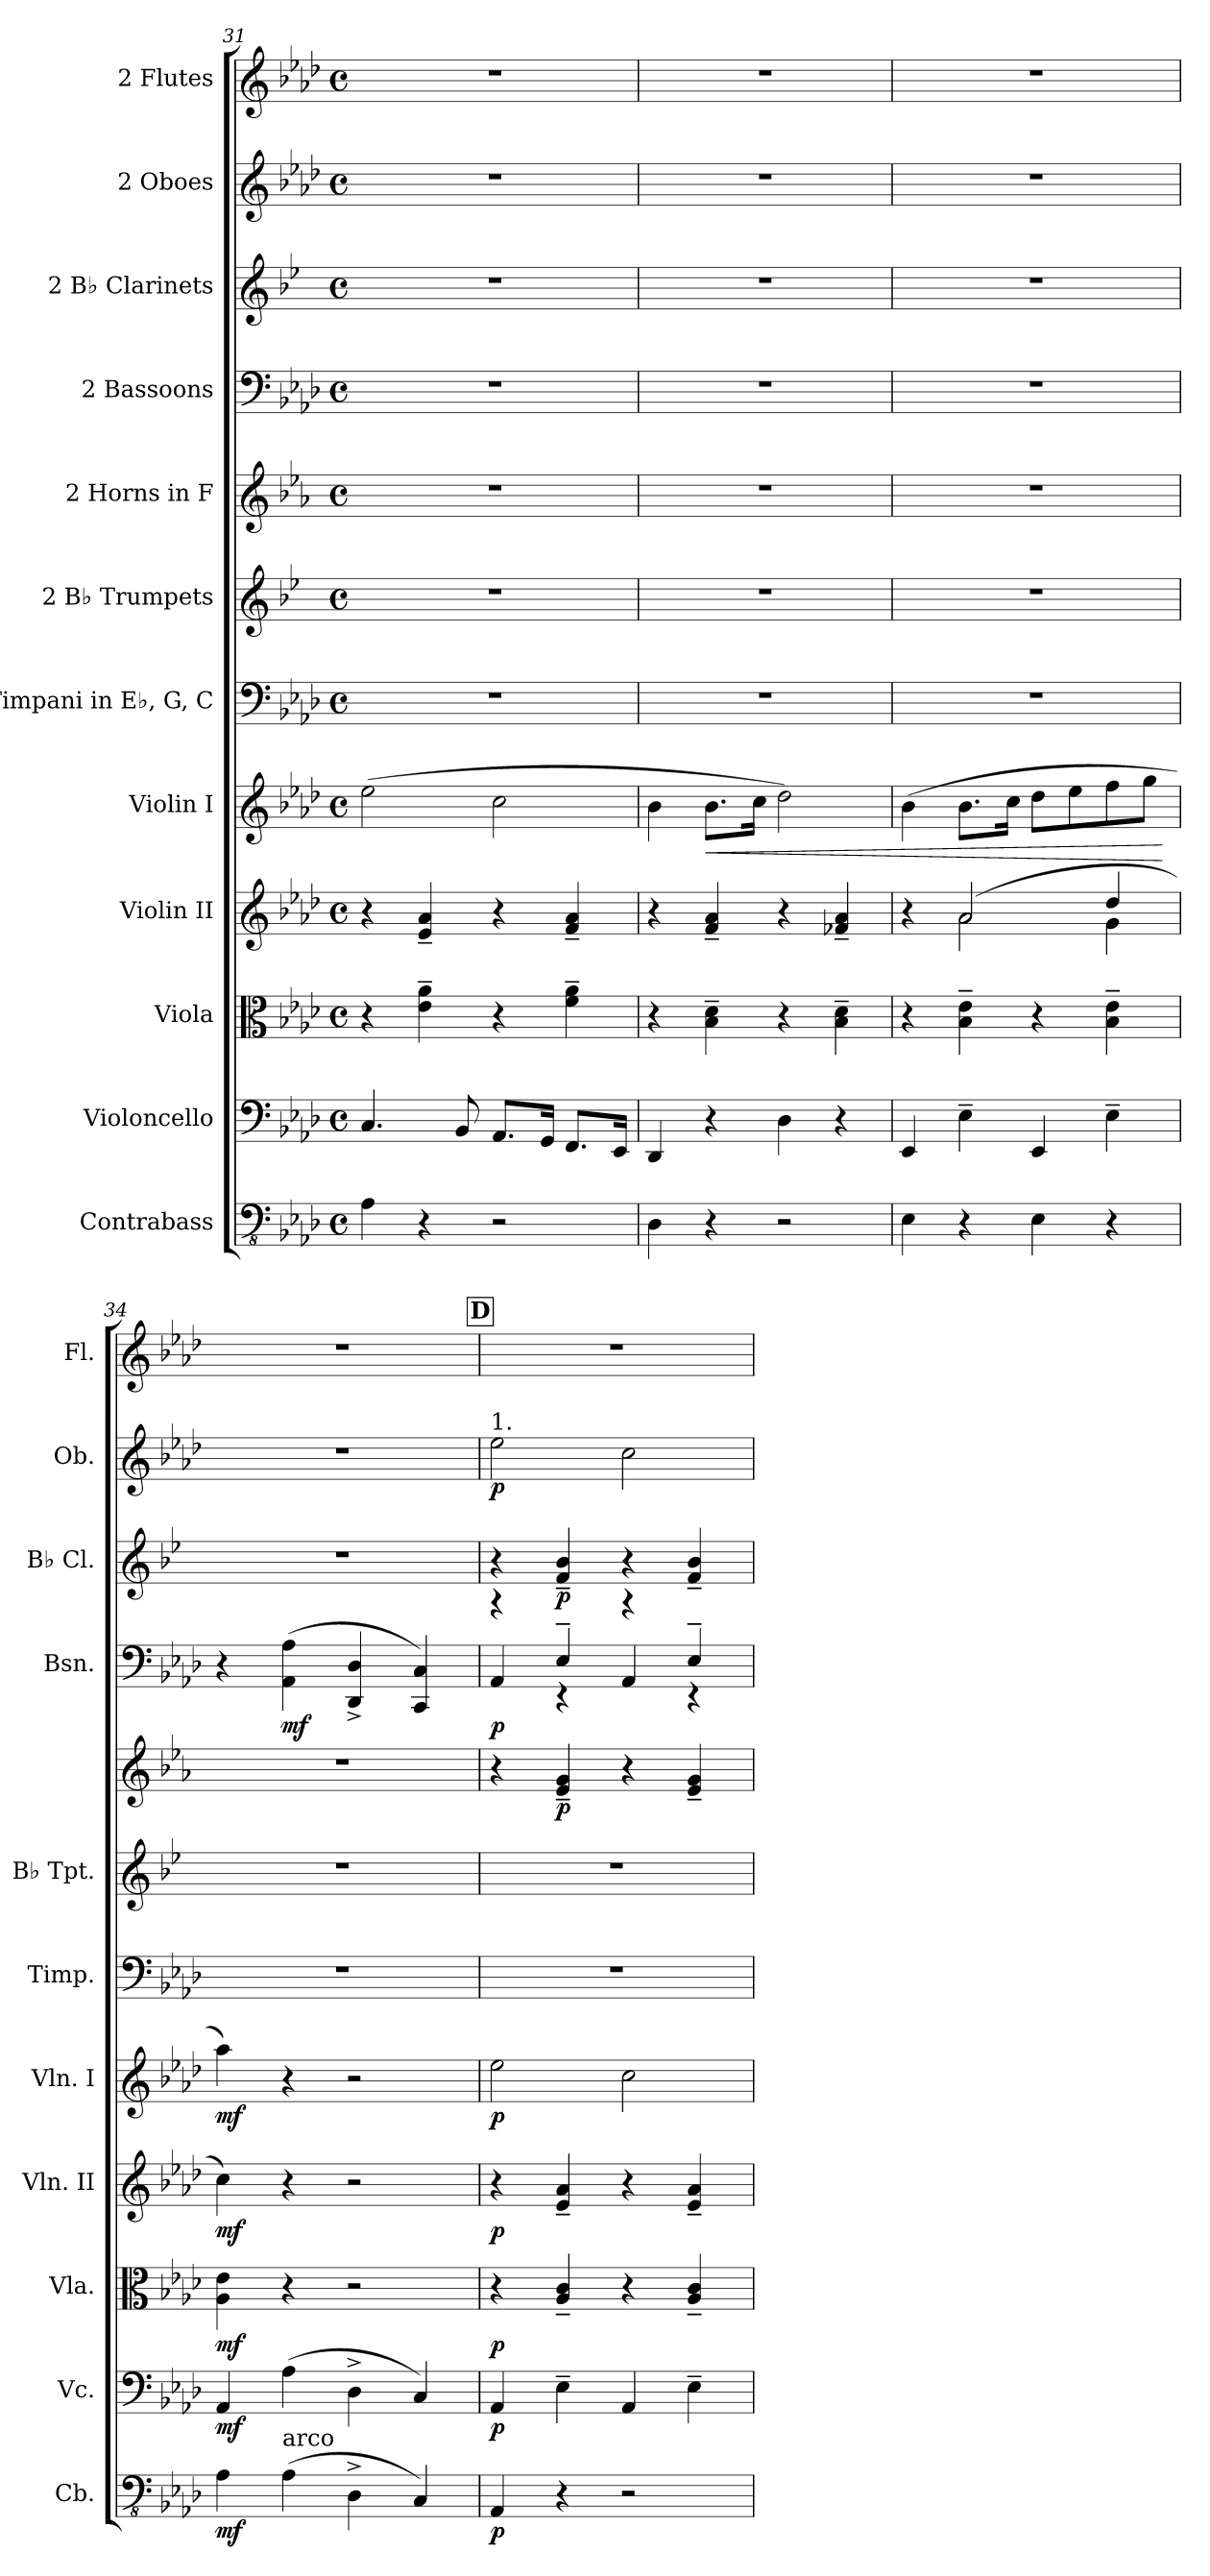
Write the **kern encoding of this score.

**kern	**dynam	**kern	**dynam	**kern	**dynam	**kern	**dynam	**kern	**dynam	**kern	**kern	**kern	**dynam	**kern	**dynam	**kern	**dynam	**kern	**dynam	**kern
*part12	*part12	*part11	*part11	*part10	*part10	*part9	*part9	*part8	*part8	*part7	*part6	*part5	*part5	*part4	*part4	*part3	*part3	*part2	*part2	*part1
*staff12	*staff12	*staff11	*staff11	*staff10	*staff10	*staff9	*staff9	*staff8	*staff8	*staff7	*staff6	*staff5	*staff5	*staff4	*staff4	*staff3	*staff3	*staff2	*staff2	*staff1
*I"Contrabass	*	*I"Violoncello	*	*I"Viola	*	*I"Violin II	*	*I"Violin I	*	*I"Timpani in E♭, G, C	*I"2 B♭ Trumpets	*I"2 Horns in F	*	*I"2 Bassoons	*	*I"2 B♭ Clarinets	*	*I"2 Oboes	*	*I"2 Flutes
*I'Cb.	*	*I'Vc.	*	*I'Vla.	*	*I'Vln. II	*	*I'Vln. I	*	*I'Timp.	*I'B♭ Tpt.	*	*	*I'Bsn.	*	*I'B♭ Cl.	*	*I'Ob.	*	*I'Fl.
*clefFv4	*	*clefF4	*	*clefC3	*	*clefG2	*	*clefG2	*	*clefF4	*clefG2	*clefG2	*	*clefF4	*	*clefG2	*	*clefG2	*	*clefG2
*	*	*	*	*	*	*	*	*	*	*	*ITrd1c2	*ITrd4c7	*	*	*	*ITrd1c2	*	*	*	*
*k[b-e-a-d-]	*	*k[b-e-a-d-]	*	*k[b-e-a-d-]	*	*k[b-e-a-d-]	*	*k[b-e-a-d-]	*	*k[b-e-a-d-]	*k[b-e-a-d-]	*k[b-e-a-d-]	*	*k[b-e-a-d-]	*	*k[b-e-a-d-]	*	*k[b-e-a-d-]	*	*k[b-e-a-d-]
*M4/4	*	*M4/4	*	*M4/4	*	*M4/4	*	*M4/4	*	*M4/4	*M4/4	*M4/4	*	*M4/4	*	*M4/4	*	*M4/4	*	*M4/4
*met(c)	*	*met(c)	*	*met(c)	*	*met(c)	*	*met(c)	*	*met(c)	*met(c)	*met(c)	*	*met(c)	*	*met(c)	*	*met(c)	*	*met(c)
=31	=31	=31	=31	=31	=31	=31	=31	=31	=31	=31	=31	=31	=31	=31	=31	=31	=31	=31	=31	=31
4AA-\	.	4.C/	.	4r	.	4r	.	(>2ee-\	.	1r	1r	1r	.	1r	.	1r	.	1r	.	1r
4r	.	.	.	4e-\~ 4a-\~	.	4e-/~ 4a-/~	.	.	.	.	.	.	.	.	.	.	.	.	.	.
.	.	8BB-/	.	.	.	.	.	.	.	.	.	.	.	.	.	.	.	.	.	.
2r	.	8.AA-/L	.	4r	.	4r	.	2cc\	.	.	.	.	.	.	.	.	.	.	.	.
.	.	16GG/Jk	.	.	.	.	.	.	.	.	.	.	.	.	.	.	.	.	.	.
.	.	8.FF/L	.	4f\~ 4a-\~	.	4f/~ 4a-/~	.	.	.	.	.	.	.	.	.	.	.	.	.	.
.	.	16EE-/Jk	.	.	.	.	.	.	.	.	.	.	.	.	.	.	.	.	.	.
=32	=32	=32	=32	=32	=32	=32	=32	=32	=32	=32	=32	=32	=32	=32	=32	=32	=32	=32	=32	=32
4DD-\	.	4DD-/	.	4r	.	4r	.	4b-\	.	1r	1r	1r	.	1r	.	1r	.	1r	.	1r
!	!	!	!	!	!	!	!	!	!LO:HP:b	!	!	!	!	!	!	!	!	!	!	!
4r	.	4r	.	4B-\~ 4d-\~	.	4f/~ 4a-/~	.	8.b-\L	<	.	.	.	.	.	.	.	.	.	.	.
.	.	.	.	.	.	.	.	16cc\Jk	.	.	.	.	.	.	.	.	.	.	.	.
2r	.	4D-\	.	4r	.	4r	.	2dd-\)	.	.	.	.	.	.	.	.	.	.	.	.
.	.	4r	.	4B-\~ 4d-\~	.	4f-X/~ 4a-/~	.	.	.	.	.	.	.	.	.	.	.	.	.	.
!!LO:PB:g=z
=33	=33	=33	=33	=33	=33	=33	=33	=33	=33	=33	=33	=33	=33	=33	=33	=33	=33	=33	=33	=33
*	*	*	*	*	*	*^	*	*	*	*	*	*	*	*	*	*	*	*	*	*
4EE-\	.	4EE-/	.	4r	.	4r	4ryy	.	(>4b-\	.	1r	1r	1r	.	1r	.	1r	.	1r	.	1r
4r	.	4E-~\	.	4B-\~ 4e-\~	.	(>2a-/	2a-\	.	8.b-\L	.	.	.	.	.	.	.	.	.	.	.	.
.	.	.	.	.	.	.	.	.	16cc\Jk	.	.	.	.	.	.	.	.	.	.	.	.
4EE-\	.	4EE-/	.	4r	.	.	.	.	8dd-\L	.	.	.	.	.	.	.	.	.	.	.	.
.	.	.	.	.	.	.	.	.	8ee-\	.	.	.	.	.	.	.	.	.	.	.	.
4r	.	4E-~\	.	4B-\~ 4e-\~	.	4dd-/	4g\	.	8ff\	.	.	.	.	.	.	.	.	.	.	.	.
.	.	.	.	.	.	.	.	.	8gg\J	.	.	.	.	.	.	.	.	.	.	.	.
*	*	*	*	*	*	*v	*v	*	*	*	*	*	*	*	*	*	*	*	*	*	*
.	.	.	.	.	.	.	.	.	[	.	.	.	.	.	.	.	.	.	.	.
=34	=34	=34	=34	=34	=34	=34	=34	=34	=34	=34	=34	=34	=34	=34	=34	=34	=34	=34	=34	=34
!	!LO:DY:b	!	!LO:DY:b	!	!LO:DY:b	!	!LO:DY:b	!	!LO:DY:b	!	!	!	!	!	!	!	!	!	!	!
4AA-\	mf	4AA-/	mf	4A-\ 4e-\	mf	4cc\)	mf	4aa-\)	mf	1r	1r	1r	.	4r	.	1r	.	1r	.	1r
!LO:TX:a:t=arco	!	!	!	!	!	!	!	!	!	!	!	!	!	!	!	!	!	!	!	!
!	!	!	!	!	!	!	!	!	!	!	!	!	!	!	!LO:DY:b	!	!	!	!	!
(>4AA-\	.	(>4A-\	.	4r	.	4r	.	4r	.	.	.	.	.	(>4AA-\ 4A-\	mf	.	.	.	.	.
4DD-^\	.	4D-^\	.	2r	.	2r	.	2r	.	.	.	.	.	4DD-/^ 4D-/^	.	.	.	.	.	.
4CC/)	.	4C/)	.	.	.	.	.	.	.	.	.	.	.	4CC/ 4C/)	.	.	.	.	.	.
!!LO:REH:place=s1:a:B:fs=14:t=D
=35	=35	=35	=35	=35	=35	=35	=35	=35	=35	=35	=35	=35	=35	=35	=35	=35	=35	=35	=35	=35
*	*	*	*	*	*	*	*	*	*	*	*	*	*	*^	*	*	*	*	*	*
!	!	!	!	!	!	!	!	!	!	!	!	!	!	!	!	!	!	!	!LO:TX:a:t=1.	!	!
!	!LO:DY:b	!	!LO:DY:b	!	!LO:DY:b	!	!LO:DY:b	!	!LO:DY:b	!	!	!	!	!	!	!LO:DY:b	!	!	!	!LO:DY:b	!
4AAA-/	p	4AA-/	p	4r	p	4r	p	2ee-\	p	1r	1r	4r	.	4AA-/	4rb	p	4r	.	2ee-\	p	1r
!	!	!	!	!	!	!	!	!	!	!	!	!	!LO:DY:b	!	!	!	!	!LO:DY:b	!	!	!
4r	.	4E-~\	.	4A-/~ 4c/~	.	4e-/~ 4a-/~	.	.	.	.	.	4A-/~ 4c/~	p	4E-~/	4rEE	.	4e-/~ 4a-/~	p	.	.	.
2r	.	4AA-/	.	4r	.	4r	.	2cc\	.	.	.	4r	.	4AA-/	4rb	.	4r	.	2cc\	.	.
.	.	4E-~\	.	4A-/~ 4c/~	.	4e-/~ 4a-/~	.	.	.	.	.	4A-/~ 4c/~	.	4E-~/	4rEE	.	4e-/~ 4a-/~	.	.	.	.
*	*	*	*	*	*	*	*	*	*	*	*	*	*	*v	*v	*	*	*	*	*	*
=	=	=	=	=	=	=	=	=	=	=	=	=	=	=	=	=	=	=	=	=
*-	*-	*-	*-	*-	*-	*-	*-	*-	*-	*-	*-	*-	*-	*-	*-	*-	*-	*-	*-	*-
